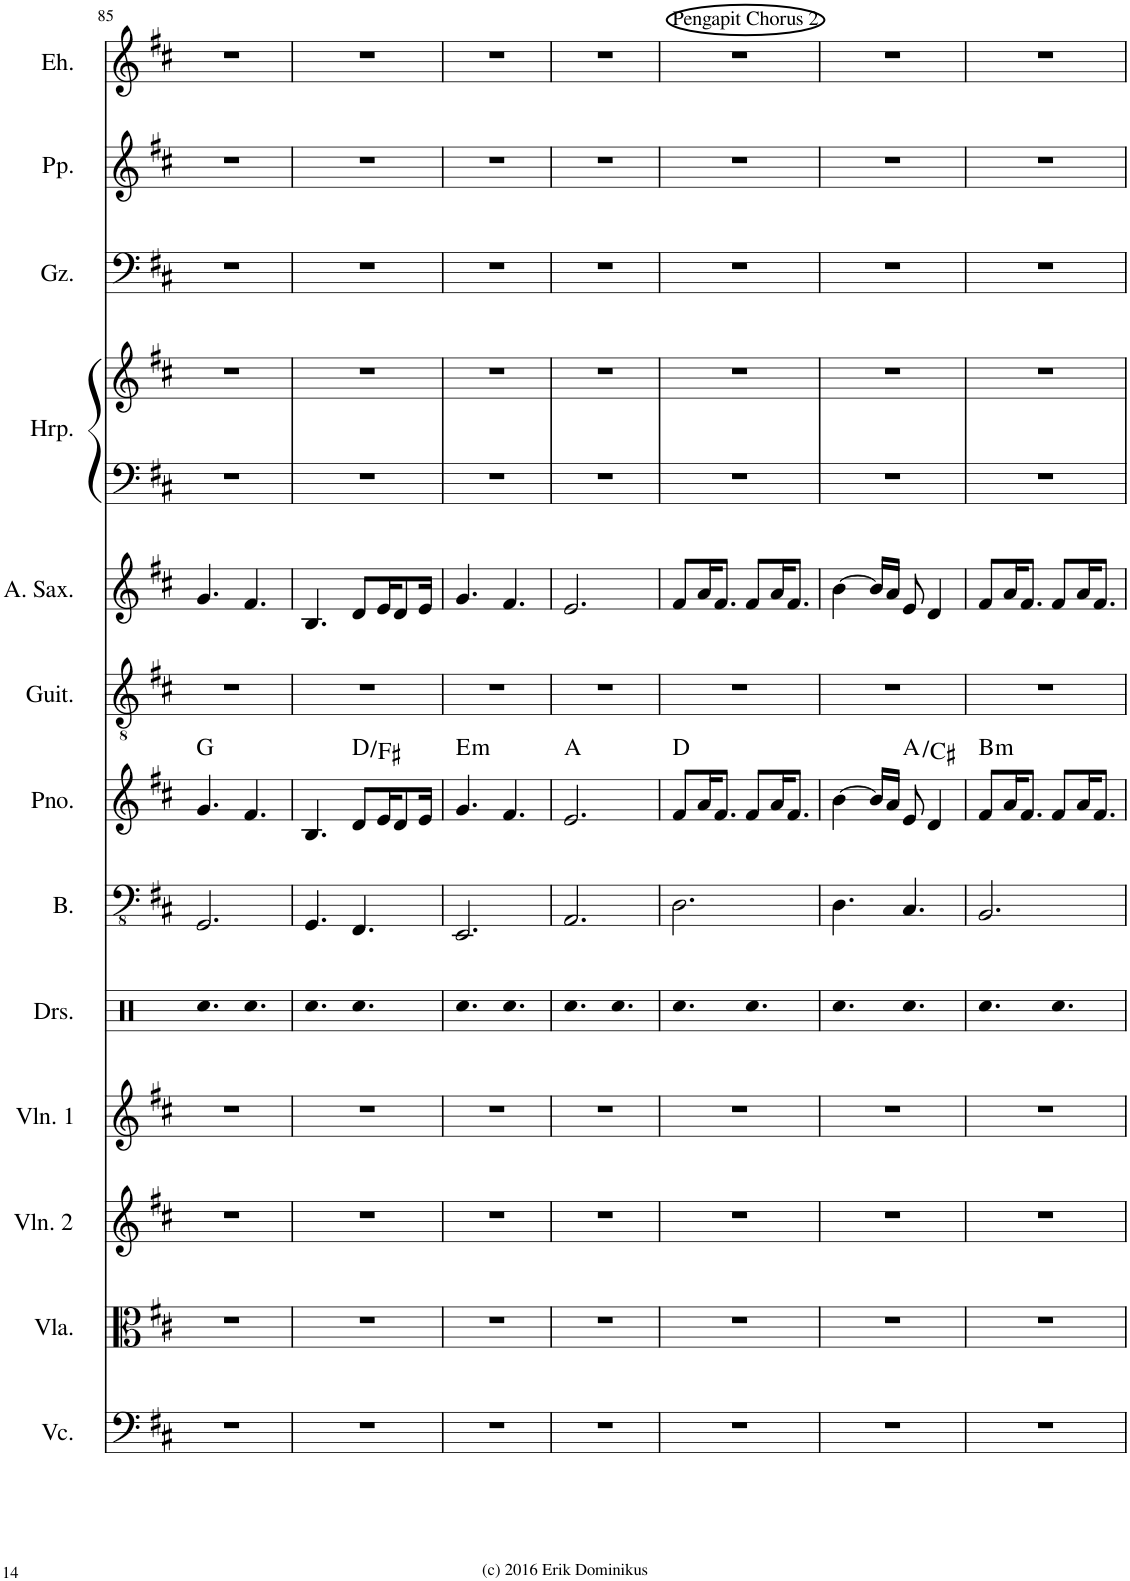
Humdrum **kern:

**kern	**kern	**kern	**kern	**kern	**kern	**kern	**harte	**kern	**kern	**kern	**kern	**kern	**kern	**kern
*part13	*part12	*part11	*part10	*part9	*part8	*part7	*part7	*part6	*part5	*part4	*part4	*part3	*part2	*part1
*staff14	*staff13	*staff12	*staff11	*staff10	*staff9	*staff8	*	*staff7	*staff6	*staff5	*staff4	*staff3	*staff2	*staff1
*I"Violoncello	*I"Viola	*I"Violin 2	*I"Violin 1	*I"Drumset	*I"Bass	*I"Piano	*	*I"Acoustic Guitar	*I"Alto Saxophone	*I"Harp	*	*I"Gu zheng	*I"Pi pa	*I"Er hu
*I'Vc.	*I'Vla.	*I'Vln. 2	*I'Vln. 1	*I'Drs.	*I'B.	*I'Pno.	*	*I'Guit.	*I'A. Sax.	*I'Hrp.	*	*I'Gz.	*I'Pp.	*I'Eh.
!!LO:PB:g=z
*clefF4	*clefC3	*clefG2	*clefG2	*clefX	*clefFv4	*clefG2	*	*clefGv2	*clefG2	*clefF4	*clefG2	*clefF4	*clefG2	*clefG2
*	*	*	*	*	*	*	*	*	*ITrd5c9	*	*	*	*	*
*k[f#c#]	*k[f#c#]	*k[f#c#]	*k[f#c#]	*k[]	*k[f#c#]	*k[f#c#]	*	*k[f#c#]	*k[f#c#]	*k[f#c#]	*k[f#c#]	*k[f#c#]	*k[f#c#]	*k[f#c#]
*M6/8	*M6/8	*M6/8	*M6/8	*M6/8	*M6/8	*M6/8	*	*M6/8	*M6/8	*M6/8	*M6/8	*M6/8	*M6/8	*M6/8
=85	=85	=85	=85	=85	=85	=85	=85	=85	=85	=85	=85	=85	=85	=85
2.r	2.r	2.r	2.r	4.Rcc	2.GGG/	4.g/	G:maj	2.r	4.g/	2.r	2.r	2.r	2.r	2.r
.	.	.	.	4.Rcc	.	4.f#/	.	.	4.f#/	.	.	.	.	.
=86	=86	=86	=86	=86	=86	=86	=86	=86	=86	=86	=86	=86	=86	=86
2.r	2.r	2.r	2.r	4.Rcc	4.GGG/	4.B/	.	2.r	4.B/	2.r	2.r	2.r	2.r	2.r
.	.	.	.	4.Rcc	4.FFF#/	8d/L	D:maj/3	.	8d/L	.	.	.	.	.
.	.	.	.	.	.	16e/K	.	.	16e/K	.	.	.	.	.
.	.	.	.	.	.	8d/	.	.	8d/	.	.	.	.	.
.	.	.	.	.	.	16e/Jk	.	.	16e/Jk	.	.	.	.	.
=87	=87	=87	=87	=87	=87	=87	=87	=87	=87	=87	=87	=87	=87	=87
!	!	!	!	!	!	!	!LO:H:kt=m	!	!	!	!	!	!	!
2.r	2.r	2.r	2.r	4.Rcc	2.EEE/	4.g/	E:min	2.r	4.g/	2.r	2.r	2.r	2.r	2.r
.	.	.	.	4.Rcc	.	4.f#/	.	.	4.f#/	.	.	.	.	.
=88	=88	=88	=88	=88	=88	=88	=88	=88	=88	=88	=88	=88	=88	=88
2.r	2.r	2.r	2.r	4.Rcc	2.AAA/	2.e/	A:maj	2.r	2.e/	2.r	2.r	2.r	2.r	2.r
.	.	.	.	4.Rcc	.	.	.	.	.	.	.	.	.	.
=89	=89	=89	=89	=89	=89	=89	=89	=89	=89	=89	=89	=89	=89	=89
!	!	!	!	!	!	!	!	!	!	!	!	!	!	!LO:TX:a:t=Pengapit Chorus 2
2.r	2.r	2.r	2.r	4.Rcc	2.DD\	8f#/L	D:maj	2.r	8f#/L	2.r	2.r	2.r	2.r	2.r
.	.	.	.	.	.	16a/K	.	.	16a/K	.	.	.	.	.
.	.	.	.	.	.	8.f#/J	.	.	8.f#/J	.	.	.	.	.
.	.	.	.	4.Rcc	.	8f#/L	.	.	8f#/L	.	.	.	.	.
.	.	.	.	.	.	16a/K	.	.	16a/K	.	.	.	.	.
.	.	.	.	.	.	8.f#/J	.	.	8.f#/J	.	.	.	.	.
=90	=90	=90	=90	=90	=90	=90	=90	=90	=90	=90	=90	=90	=90	=90
2.r	2.r	2.r	2.r	4.Rcc	4.DD\	[4b\	.	2.r	[4b\	2.r	2.r	2.r	2.r	2.r
.	.	.	.	.	.	16b/LL]	.	.	16b/LL]	.	.	.	.	.
.	.	.	.	.	.	16a/JJ	.	.	16a/JJ	.	.	.	.	.
.	.	.	.	4.Rcc	4.CC#/	8e/	A:maj/3	.	8e/	.	.	.	.	.
.	.	.	.	.	.	4d/	.	.	4d/	.	.	.	.	.
=91	=91	=91	=91	=91	=91	=91	=91	=91	=91	=91	=91	=91	=91	=91
!	!	!	!	!	!	!	!LO:H:kt=m	!	!	!	!	!	!	!
2.r	2.r	2.r	2.r	4.Rcc	2.BBB/	8f#/L	B:min	2.r	8f#/L	2.r	2.r	2.r	2.r	2.r
.	.	.	.	.	.	16a/K	.	.	16a/K	.	.	.	.	.
.	.	.	.	.	.	8.f#/J	.	.	8.f#/J	.	.	.	.	.
.	.	.	.	4.Rcc	.	8f#/L	.	.	8f#/L	.	.	.	.	.
.	.	.	.	.	.	16a/K	.	.	16a/K	.	.	.	.	.
.	.	.	.	.	.	8.f#/J	.	.	8.f#/J	.	.	.	.	.
=	=	=	=	=	=	=	=	=	=	=	=	=	=	=
*-	*-	*-	*-	*-	*-	*-	*-	*-	*-	*-	*-	*-	*-	*-
